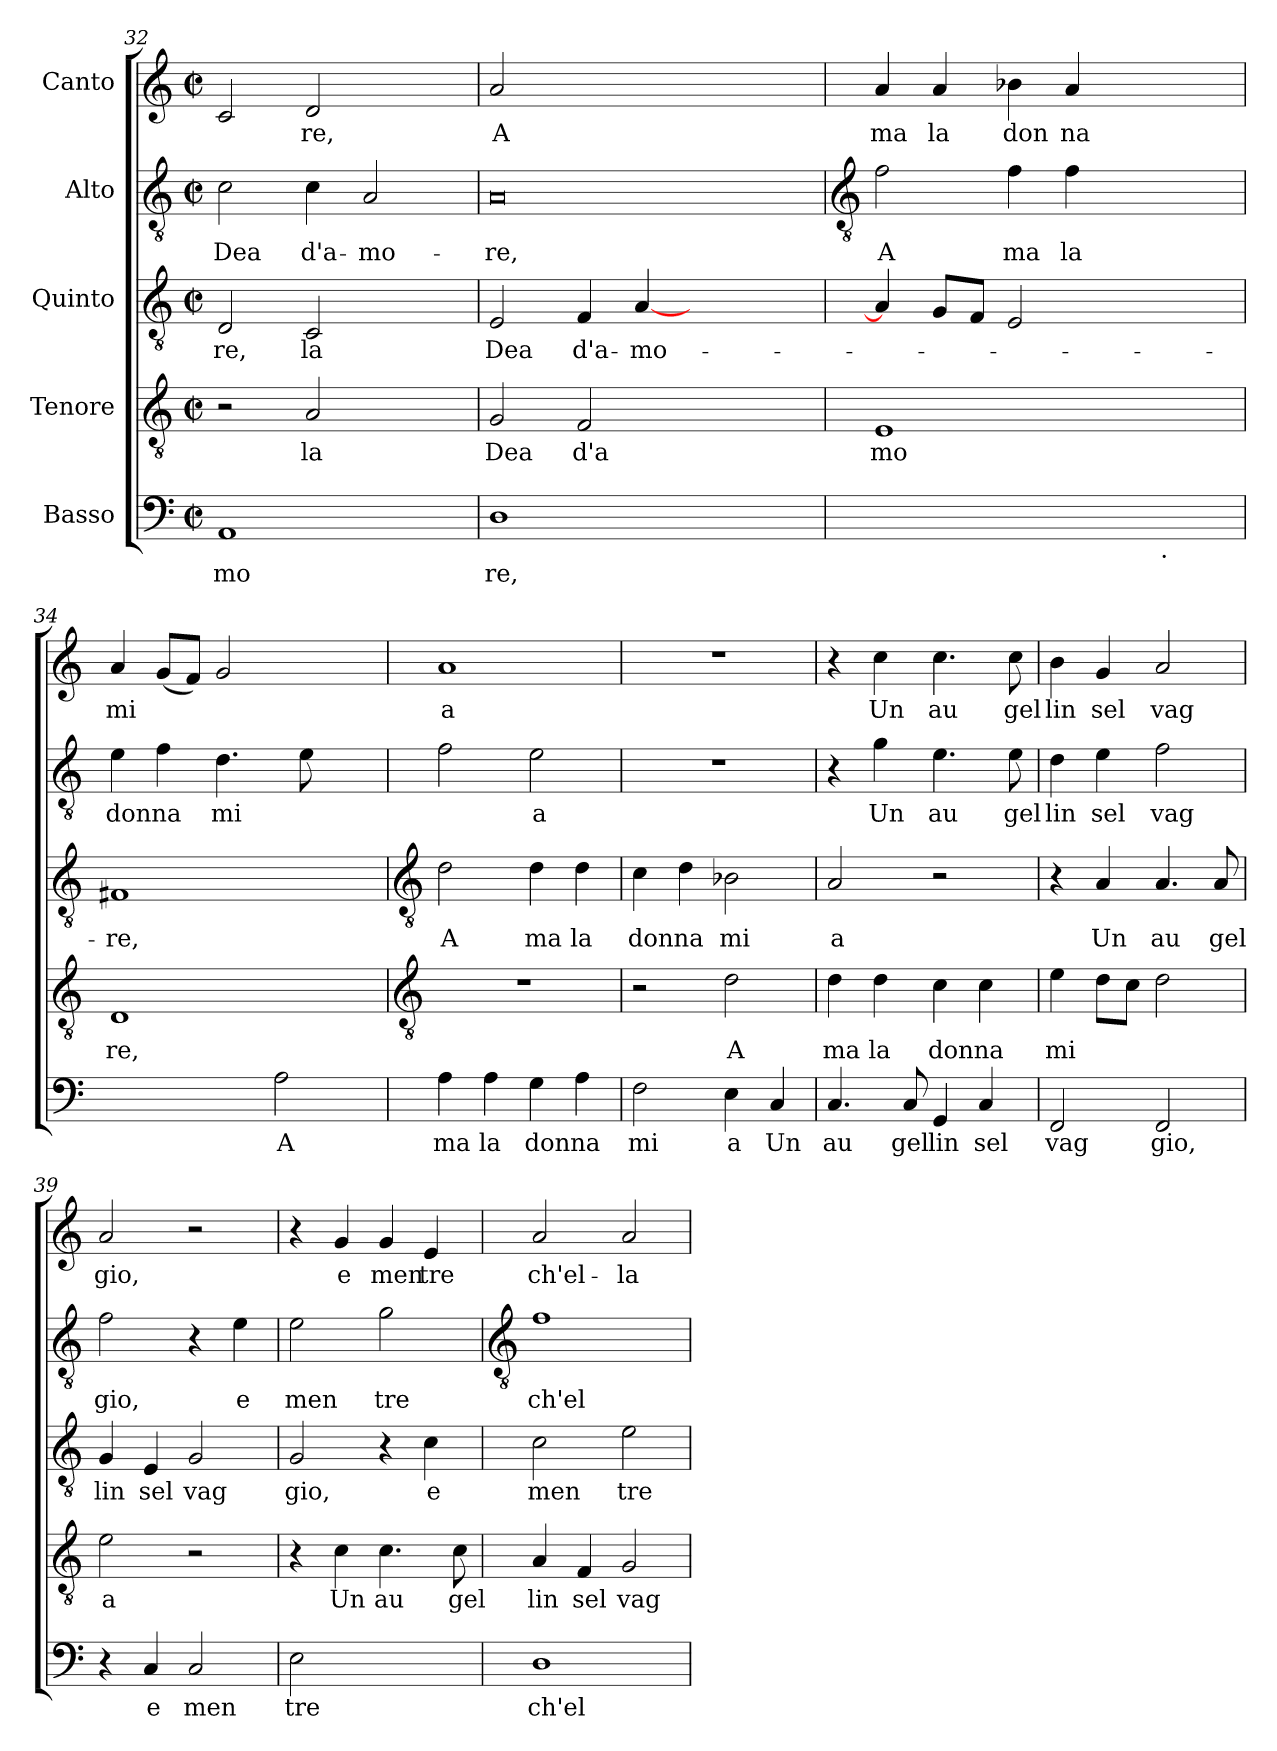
**kern	**text	**kern	**text	**kern	**text	**kern	**text	**kern	**text
*part5	*part5	*part4	*part4	*part3	*part3	*part2	*part2	*part1	*part1
*staff5	*staff5	*staff4	*staff4	*staff3	*staff3	*staff2	*staff2	*staff1	*staff1
*I"Basso	*	*I"Tenore	*	*I"Quinto	*	*I"Alto	*	*I"Canto	*
*clefF4	*	*clefGv2	*	*clefGv2	*	*clefGv2	*	*clefG2	*
*k[]	*	*k[]	*	*k[]	*	*k[]	*	*k[]	*
*C:	*	*C:	*	*C:	*	*C:	*	*C:	*
*M2/2	*	*M2/2	*	*M2/2	*	*M2/2	*	*M2/2	*
*met(c|)	*	*met(c|)	*	*met(c|)	*	*met(c|)	*	*met(c|)	*
=32A	=32A	=32A	=32A	=32A	=32A	=32A	=32A	=32A	=32A
!	!LO:LY:b	!	!	!	!LO:LY:b	!	!LO:LY:b	!	!
1AA	mo	2r	.	2D/	-re,	2c\	Dea	2c/	.
!	!	!	!LO:LY:b	!	!LO:LY:b	!	!LO:LY:b	!	!LO:LY:b
.	.	2A/	la	2C/	la	4c\	d'a-	2d/	re,
!	!	!	!	!	!	!	!LO:LY:b	!	!
.	.	.	.	.	.	2A/	-mo-	.	.
4ryy	.	4ryy	.	4ryy	.	.	.	4ryy	.
=32B	=32B	=32B	=32B	=32B	=32B	=32B	=32B	=32B	=32B
!	!LO:LY:b	!	!LO:LY:b	!	!LO:LY:b	!	!LO:LY:b	!	!LO:LY:b
1D	re,	2G/	Dea	2E/	Dea	0A	-re,	2a/	A
!	!	!	!LO:LY:b	!	!LO:LY:b	!	!	!	!
.	.	2F/	d'a	4F/	d'a-	.	.	1.ryy	.
!	!	!	!	!	!LO:LY:b	!	!	!	!
.	.	.	.	[4A/	-mo-	.	.	.	.
1ryy	.	1ryy	.	1ryy	.	.	.	.	.
!!LO:LB:g=z
=33	=33	=33	=33	=33	=33	=33	=33	=33	=33
*	*	*	*	*	*	*clefGv2	*	*	*
!	!	!	!LO:LY:b	!	!	!	!LO:LY:b	!	!LO:LY:b
4ryy	.	1E	mo	4A/]	.	2f\	A	4a/	ma
!	!	!	!	!	!	!	!	!	!LO:LY:b
4ryy	.	.	.	8G/L	.	.	.	4a/	la
.	.	.	.	8F/J	.	.	.	.	.
!	!	!	!	!	!	!	!LO:LY:b	!	!LO:LY:b
4ryy	.	.	.	2E/	.	4f\	ma	4b-X\	don
!	!	!	!	!	!	!	!LO:LY:b	!	!LO:LY:b
32ryy	.	.	.	.	.	4f\	la	4a/	na
32ryy	.	.	.	.	.	.	.	.	.
32ryy	.	.	.	.	.	.	.	.	.
32ryy	.	.	.	.	.	.	.	.	.
32ryy	.	.	.	.	.	.	.	.	.
32ryy	.	.	.	.	.	.	.	.	.
!LO:TX:b:t=.	!	!	!	!	!	!	!	!	!
32ryy	.	.	.	.	.	.	.	.	.
4ryy	.	.	.	.	.	.	.	.	.
.	.	8..ryy	.	8..ryy	.	8..ryy	.	8..ryy	.
=34	=34	=34	=34	=34	=34	=34	=34	=34	=34
!	!	!	!LO:LY:b	!	!LO:LY:b	!	!LO:LY:b	!	!LO:LY:b
4ryy	.	1D	re,	1F#X	-re,	4e\	don	4a/	mi
!	!	!	!	!	!	!	!LO:LY:b	!	!
4ryy	.	.	.	.	.	4f\	na	(<8g/L	.
.	.	.	.	.	.	.	.	8f/J)	.
!	!	!	!	!	!	!	!LO:LY:b	!	!
4ryy	.	.	.	.	.	4.d\	mi	2g/	.
32ryy	.	.	.	.	.	.	.	.	.
!	!LO:LY:b	!	!	!	!	!	!	!	!
2A\	A	.	.	.	.	.	.	.	.
.	.	.	.	.	.	8e\	.	.	.
.	.	4ryy	.	4ryy	.	4ryy	.	4ryy	.
.	.	32ryy	.	32ryy	.	32ryy	.	32ryy	.
!!LO:LB:g=z
=35	=35	=35	=35	=35	=35	=35	=35	=35	=35
*	*	*clefGv2	*	*clefGv2	*	*	*	*	*
!	!LO:LY:b	!	!	!	!LO:LY:b	!	!	!	!LO:LY:b
4A\	ma	1r	.	2d\	A	2f\	.	1a	a
!	!LO:LY:b	!	!	!	!	!	!	!	!
4A\	la	.	.	.	.	.	.	.	.
!	!LO:LY:b	!	!	!	!LO:LY:b	!	!LO:LY:b	!	!
4G\	don	.	.	4d\	ma	2e\	a	.	.
!	!LO:LY:b	!	!	!	!LO:LY:b	!	!	!	!
4A\	na	.	.	4d\	la	.	.	.	.
=36	=36	=36	=36	=36	=36	=36	=36	=36	=36
!	!LO:LY:b	!	!	!	!LO:LY:b	!	!	!	!
2F\	mi	2r	.	4c\	don	1r	.	1r	.
!	!	!	!	!	!LO:LY:b	!	!	!	!
.	.	.	.	4d\	na	.	.	.	.
!	!LO:LY:b	!	!LO:LY:b	!	!LO:LY:b	!	!	!	!
4E\	a	2d\	A	2B-X\	mi	.	.	.	.
!	!LO:LY:b	!	!	!	!	!	!	!	!
4C/	Un	.	.	.	.	.	.	.	.
=37	=37	=37	=37	=37	=37	=37	=37	=37	=37
!	!LO:LY:b	!	!LO:LY:b	!	!LO:LY:b	!	!	!	!
4.C/	au	4d\	ma	2A/	a	4r	.	4r	.
!	!	!	!LO:LY:b	!	!	!	!LO:LY:b	!	!LO:LY:b
.	.	4d\	la	.	.	4g\	Un	4cc\	Un
!	!LO:LY:b	!	!	!	!	!	!	!	!
8C/	gel	.	.	.	.	.	.	.	.
!	!LO:LY:b	!	!LO:LY:b	!	!	!	!LO:LY:b	!	!LO:LY:b
4GG/	lin	4c\	don	2r	.	4.e\	au	4.cc\	au
!	!LO:LY:b	!	!LO:LY:b	!	!	!	!	!	!
4C/	sel	4c\	na	.	.	.	.	.	.
!	!	!	!	!	!	!	!LO:LY:b	!	!LO:LY:b
.	.	.	.	.	.	8e\	gel	8cc\	gel
=38	=38	=38	=38	=38	=38	=38	=38	=38	=38
!	!LO:LY:b	!	!LO:LY:b	!	!	!	!LO:LY:b	!	!LO:LY:b
2FF/	vag	4e\	mi	4r	.	4d\	lin	4b\	lin
!	!	!	!	!	!LO:LY:b	!	!LO:LY:b	!	!LO:LY:b
.	.	8d\L	.	4A/	Un	4e\	sel	4g/	sel
.	.	8c\J	.	.	.	.	.	.	.
!	!LO:LY:b	!	!	!	!LO:LY:b	!	!LO:LY:b	!	!LO:LY:b
2FF/	gio,	2d\	.	4.A/	au	2f\	vag	2a/	vag
!	!	!	!	!	!LO:LY:b	!	!	!	!
.	.	.	.	8A/	gel	.	.	.	.
=39	=39	=39	=39	=39	=39	=39	=39	=39	=39
!	!	!	!LO:LY:b	!	!LO:LY:b	!	!LO:LY:b	!	!LO:LY:b
4r	.	2e\	a	4G/	lin	2f\	gio,	2a/	gio,
!	!LO:LY:b	!	!	!	!LO:LY:b	!	!	!	!
4C/	e	.	.	4E/	sel	.	.	.	.
!	!LO:LY:b	!	!	!	!LO:LY:b	!	!	!	!
2C/	men	2r	.	2G/	vag	4r	.	2r	.
!	!	!	!	!	!	!	!LO:LY:b	!	!
.	.	.	.	.	.	4e\	e	.	.
=40	=40	=40	=40	=40	=40	=40	=40	=40	=40
!	!LO:LY:b	!	!	!	!LO:LY:b	!	!LO:LY:b	!	!
2E\	tre	4r	.	2G/	gio,	2e\	men	4r	.
!	!	!	!LO:LY:b	!	!	!	!	!	!LO:LY:b
.	.	4c\	Un	.	.	.	.	4g/	e
!	!	!	!LO:LY:b	!	!	!	!LO:LY:b	!	!LO:LY:b
2ryy	.	4.c\	au	4r	.	2g\	tre	4g/	men
!	!	!	!	!	!LO:LY:b	!	!	!	!LO:LY:b
.	.	.	.	4c\	e	.	.	4e/	tre
!	!	!	!LO:LY:b	!	!	!	!	!	!
.	.	8c\	gel	.	.	.	.	.	.
!!LO:LB:g=z
=41	=41	=41	=41	=41	=41	=41	=41	=41	=41
*	*	*	*	*	*	*clefGv2	*	*	*
!	!LO:LY:b	!	!LO:LY:b	!	!LO:LY:b	!	!LO:LY:b	!	!LO:LY:b
1D	ch'el	4A/	lin	2c\	men	1f	ch'el-	2a/	ch'el-
!	!	!	!LO:LY:b	!	!	!	!	!	!
.	.	4F/	sel	.	.	.	.	.	.
!	!	!	!LO:LY:b	!	!LO:LY:b	!	!	!	!LO:LY:b
.	.	2G/	vag	2e\	tre	.	.	2a/	-la
=	=	=	=	=	=	=	=	=	=
*-	*-	*-	*-	*-	*-	*-	*-	*-	*-
